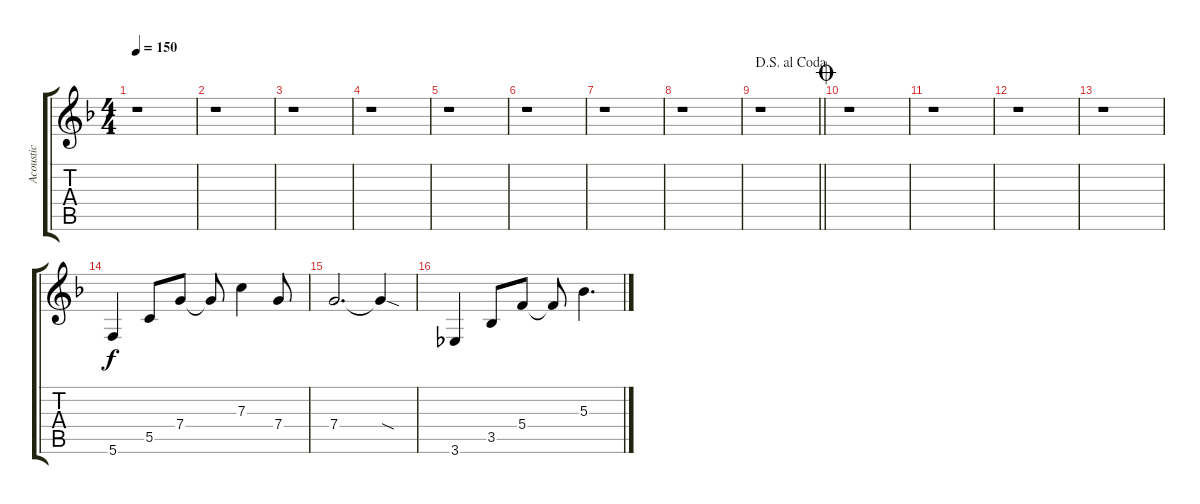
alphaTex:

\track ("Acoustic" "Acoustic") {instrument acousticguitarsteel}
\staff {score tabs}
\tuning (D4 A3 F3 C3 G2 C2) {hide}
\ts (4 4)
\tempo 150
\clef g2
\ks f
r.1{dy f} |
r.1 |
r.1 |
r.1 |
r.1 |
r.1 |
r.1 |
r.1 |
\jump dalsegnoalcoda
\barLineRight lightlight
r.1 |
\jump coda
r.1 |
r.1 |
r.1 |
r.1 |
5.6.4 5.5.8 7.4.8 7.4{t}.8 7.3.4 7.4.8 |
7.4.2{d} 7.4{sod t}.4 |
3.6.4 3.5.8 5.4.8 5.4{t}.8 5.3.4{d}
